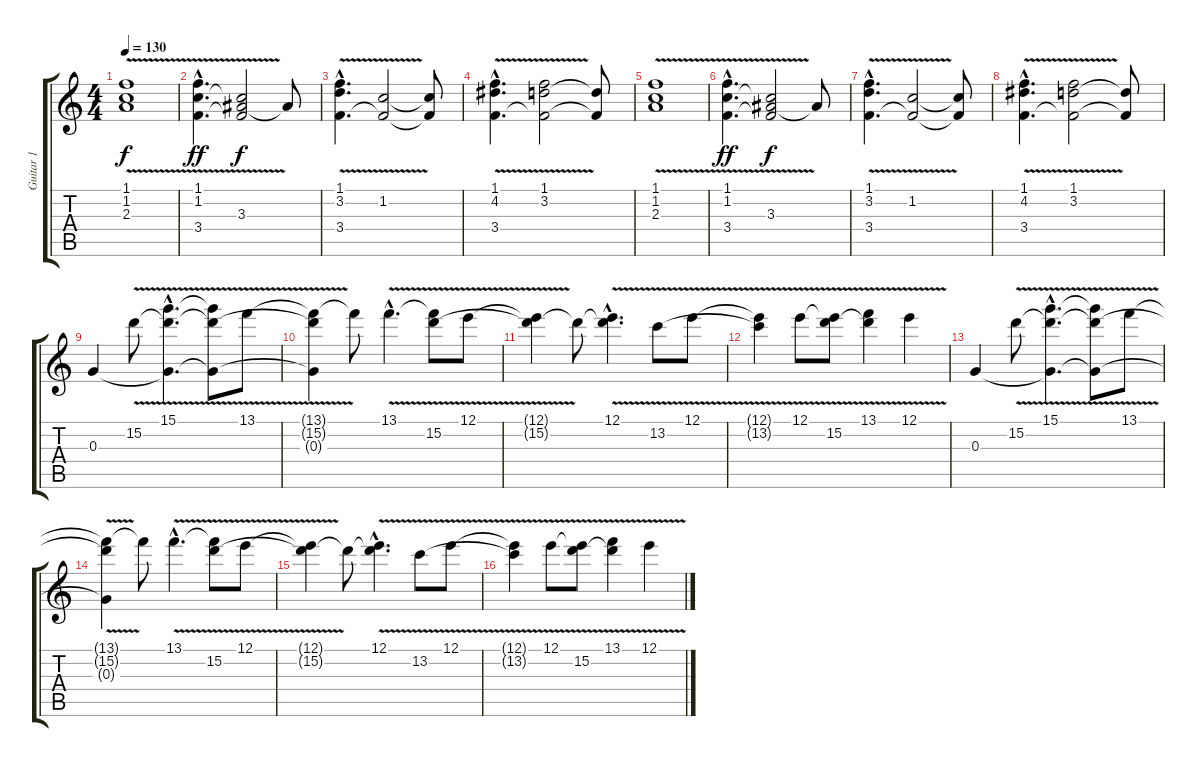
\track ("Guitar 1" "Guitar 1") {instrument overdrivenguitar}
\staff {score tabs}
\tuning (E4 B3 G3 D3 A2 E2) {hide}
\ts (4 4)
\tempo 130
\clef g2
\ks c
(1.1{v} 1.2{v} 2.3{v}).1{dy f} |
(1.1{v hac} 1.2{v hac} 3.4{v hac}).4{d dy ff} (1.2{t} 3.3 3.4{t}).2{dy f} 3.3{t}.8 |
(1.1{v hac} 3.2{v hac} 3.4{v hac}).4{d} (1.2 3.4{t}).2 (1.2{t} 3.4{t}).8 |
(1.1{v hac} 4.2{hac} 3.4{v hac}).4{d} (1.1 3.2 3.4{t}).2 (3.2{t} 3.4{t}).8 |
(1.1{v} 1.2{v} 2.3{v}).1 |
(1.1{v hac} 1.2{v hac} 3.4{v hac}).4{d dy ff} (1.2{t} 3.3 3.4{t}).2{dy f} 3.3{t}.8 |
(1.1{v hac} 3.2{v hac} 3.4{v hac}).4{d} (1.2 3.4{t}).2 (1.2{t} 3.4{t}).8 |
(1.1{v hac} 4.2{v hac} 3.4{v hac}).4{d} (1.1 3.2 3.4{t}).2 (3.2{t} 3.4{t}).8 |
0.3.4 15.2{v}.8 (15.1{v hac} 15.2{hac t} 0.3{hac t}).4{d} (15.1{t} 15.2{t} 0.3{t}).8 13.1{v}.8 |
(13.1{t} 15.2{t} 0.3{t}).4 13.1{t}.8 13.1{v hac}.4{d} (13.1{t} 15.2{v}).8 12.1{v}.8 |
(12.1{t} 15.2{t}).4 15.2{t}.8 (12.1{v hac} 15.2{hac t}).4{d} 13.2{v}.8 12.1{v}.8 |
(12.1{t} 13.2{t}).4 12.1{v}.8 (12.1{t} 15.2{v}).8 (13.1{v} 15.2{t}).4 12.1{v}.4 |
0.3.4 15.2{v}.8 (15.1{v hac} 15.2{hac t} 0.3{hac t}).4{d} (15.1{t} 15.2{t} 0.3{t}).8 13.1{v}.8 |
(13.1{t} 15.2{t} 0.3{t}).4 13.1{t}.8 13.1{v hac}.4{d} (13.1{t} 15.2{v}).8 12.1{v}.8 |
(12.1{t} 15.2{t}).4 15.2{t}.8 (12.1{v hac} 15.2{hac t}).4{d} 13.2{v}.8 12.1{v}.8 |
(12.1{t} 13.2{t}).4 12.1{v}.8 (12.1{t} 15.2{v}).8 (13.1{v} 15.2{t}).4 12.1{v}.4
